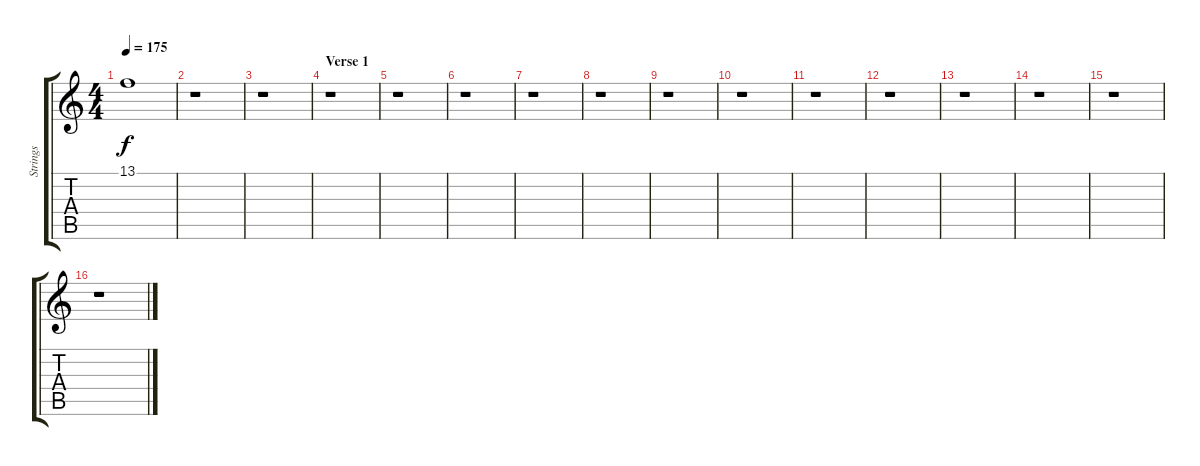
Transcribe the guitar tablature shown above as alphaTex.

\track ("Strings" "Strings") {instrument stringensemble2}
\staff {score tabs}
\tuning (E4 B3 G3 D3 A2 E2) {hide}
\ts (4 4)
\tempo 175
\clef g2
\ks c
13.1.1{dy f} |
r.1 |
r.1 |
\section ("" "Verse 1")
r.1 |
r.1 |
r.1 |
r.1 |
r.1 |
r.1 |
r.1 |
r.1 |
r.1 |
r.1 |
r.1 |
r.1 |
r.1
